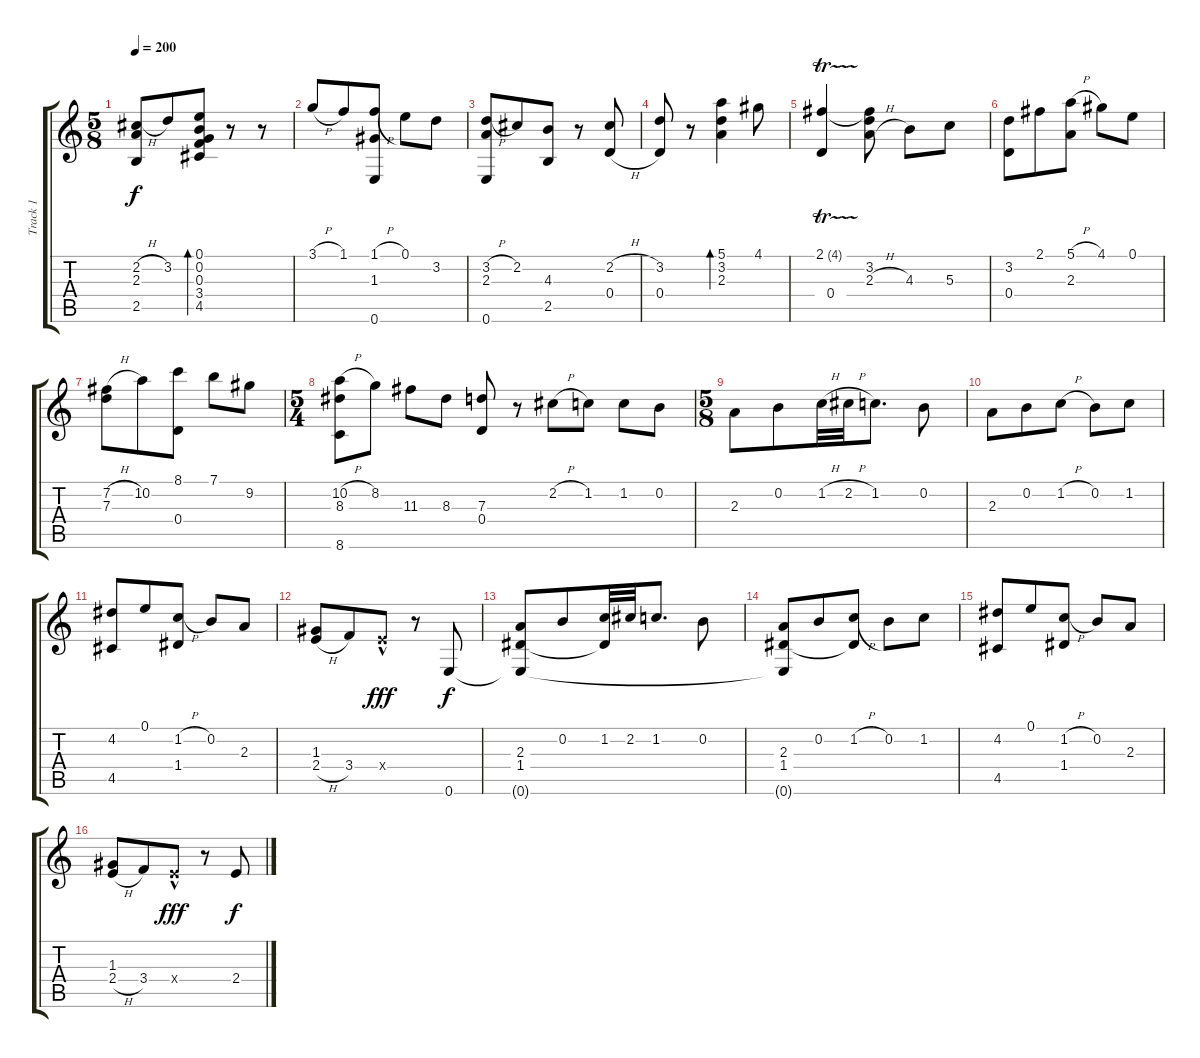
\track ("Track 1" "Track 1") {instrument acousticguitarnylon}
\staff {score tabs}
\tuning (E4 B3 G3 D3 A2 E2) {hide}
\ts (5 8)
\tempo 200
\clef g2
\ks c
(2.2{h} 2.3 2.5{t}).8{dy f} 3.2.8 (0.1 0.2 0.3 3.4 4.5).8{bd 120} r.8 r.8 |
3.1{h}.8 1.1.8 (1.1{h} 1.3 0.6).8 0.1.8 3.2.8 |
(3.2{h} 2.3 0.6).8 2.2.8 (4.3 2.5).8 r.8 (2.2{h} 0.4{h}).8 |
(3.2 0.4).8 r.8 (5.1 3.2 2.3).4{bd 120} 4.1.8 |
(2.1{tr (4 16)} 0.4).4 (2.1{t} 3.2 2.3{h}).8 4.3.8 5.3.8 |
(3.2 0.4).8 2.1.8 (5.1{h} 2.3).8 4.1.8 0.1.8 |
(7.2{h} 7.3).8 10.2.8 (8.1 0.4).8 7.1.8 9.2.8 |
\ts (5 4)
(10.2{h} 8.3 8.6).8 8.2.8 11.3.8 8.3.8 (7.3 0.4).8 r.8 2.2{h}.8 1.2.8 1.2.8 0.2.8 |
\ts (5 8)
2.3.8 0.2.8 1.2{h}.32 2.2{h}.32 1.2.8{d} 0.2.8 |
2.3.8 0.2.8 1.2{h}.8 0.2.8 1.2.8 |
(4.2 4.5).8 0.1.8 (1.2{h} 1.4).8 0.2.8 2.3.8 |
(1.3 2.4{h}).8 3.4.8 2.4{hac x}.8{dy fff} r.8 0.6.8{dy f} |
(2.3 1.4 0.6{t}).8 0.2.8 (1.2 1.4{t}).32 2.2.32 1.2.8{d} 0.2.8 |
(2.3 1.4 0.6{t}).8 0.2.8 (1.2{h} 1.4{t}).8 0.2.8 1.2.8 |
(4.2 4.5).8 0.1.8 (1.2{h} 1.4).8 0.2.8 2.3.8 |
(1.3 2.4{h}).8 3.4.8 2.4{hac x}.8{dy fff} r.8 2.4.8{dy f}
